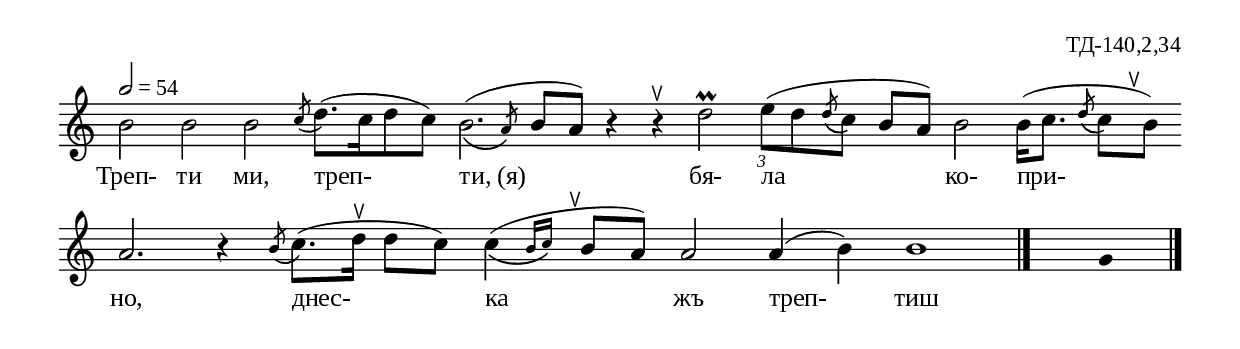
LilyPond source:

%{
sva_140_2_34
%}

\include "td-preamble.ly"

\score {
\relative c'' {
\tempo 2 = 54
%\time 2/4
\cadenzaOn
\phrasingSlurDown \stdB
b2 b b \acciaccatura c8 d8.([ c16 d8 c]) \afterGrace b2.\(( { \stdB a8\) } b[ a]) r4 r^\ltoe
d2\prall \times 2/3 e8[( d \grace d\( c]\) b[ a]) b2 b16([ c8.] \grace d8\( c\)[ s^\ltoe b])
\bar ""
a2. r4 \acciaccatura b8 c8.([ d16^\ltoe] d8[ c]) 
\afterGrace c4(\( { b16[ c]\) } s^\ltoe b8[ a]) a2 a4( b) b1
 \bar "|." 
s4 \fixB g
  \bar "|." 
}
\addlyrics { Треп- ти ми, треп- "ти, (я)" бя- ла ко- при- но, днес- ка жъ треп- тиш }
%
\layout {
   \context { 
	    \Staff \remove "Time_signature_engraver" } 
  indent = #0
  line-width = 190\mm
  ragged-right=##f
}
%
\midi { 
	\context {
		\Score tempoWholesPerMinute = #(ly:make-moment 54 2)
		}
	}
}
%
\header{
  opus = "ТД-140,2,34"
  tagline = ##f
}


